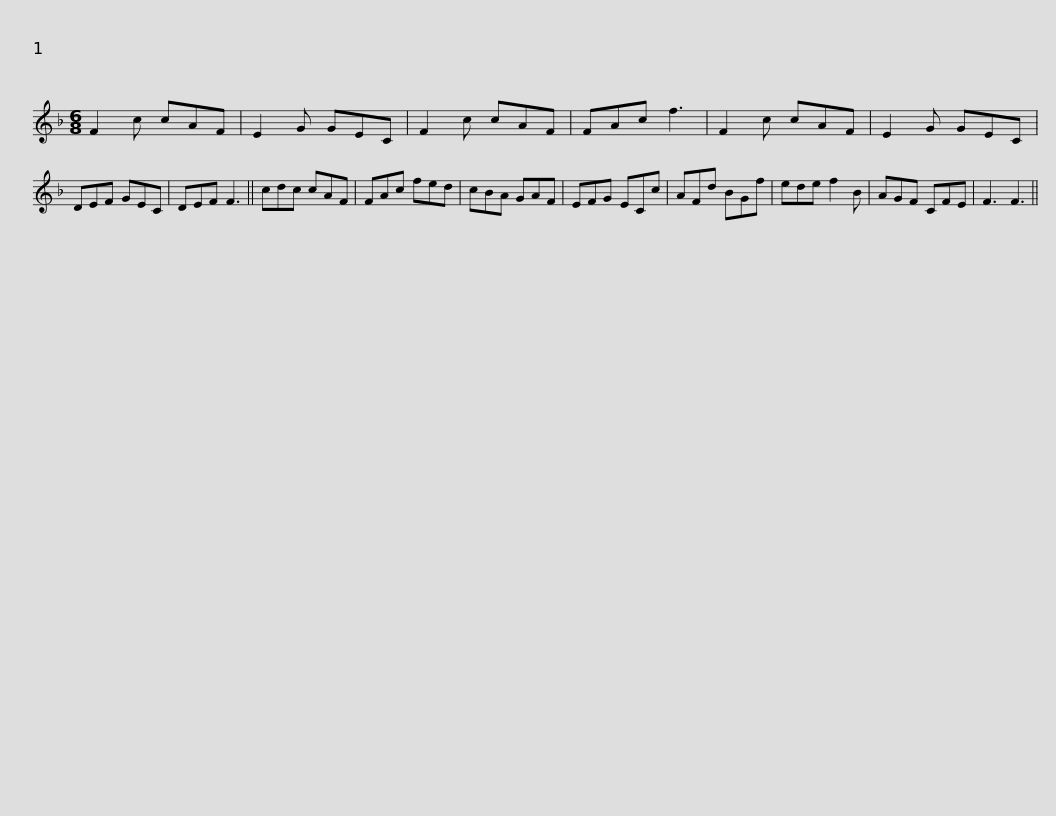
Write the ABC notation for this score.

X:1
L:1/8
M:6/8
I:linebreak $
K:F
V:1 treble
V:1
 F2 c cAF | E2 G GEC | F2 c cAF | FAc f3 | F2 c cAF | %5
 E2 G GEC | DEF GEC | DEF F3 ||$ cdc cAF | FAc fed | %10
 cBA GAF | EFG ECc | AFd BGf | ede f2 B | AGF CFE | %15
 F3 F3 || %16
